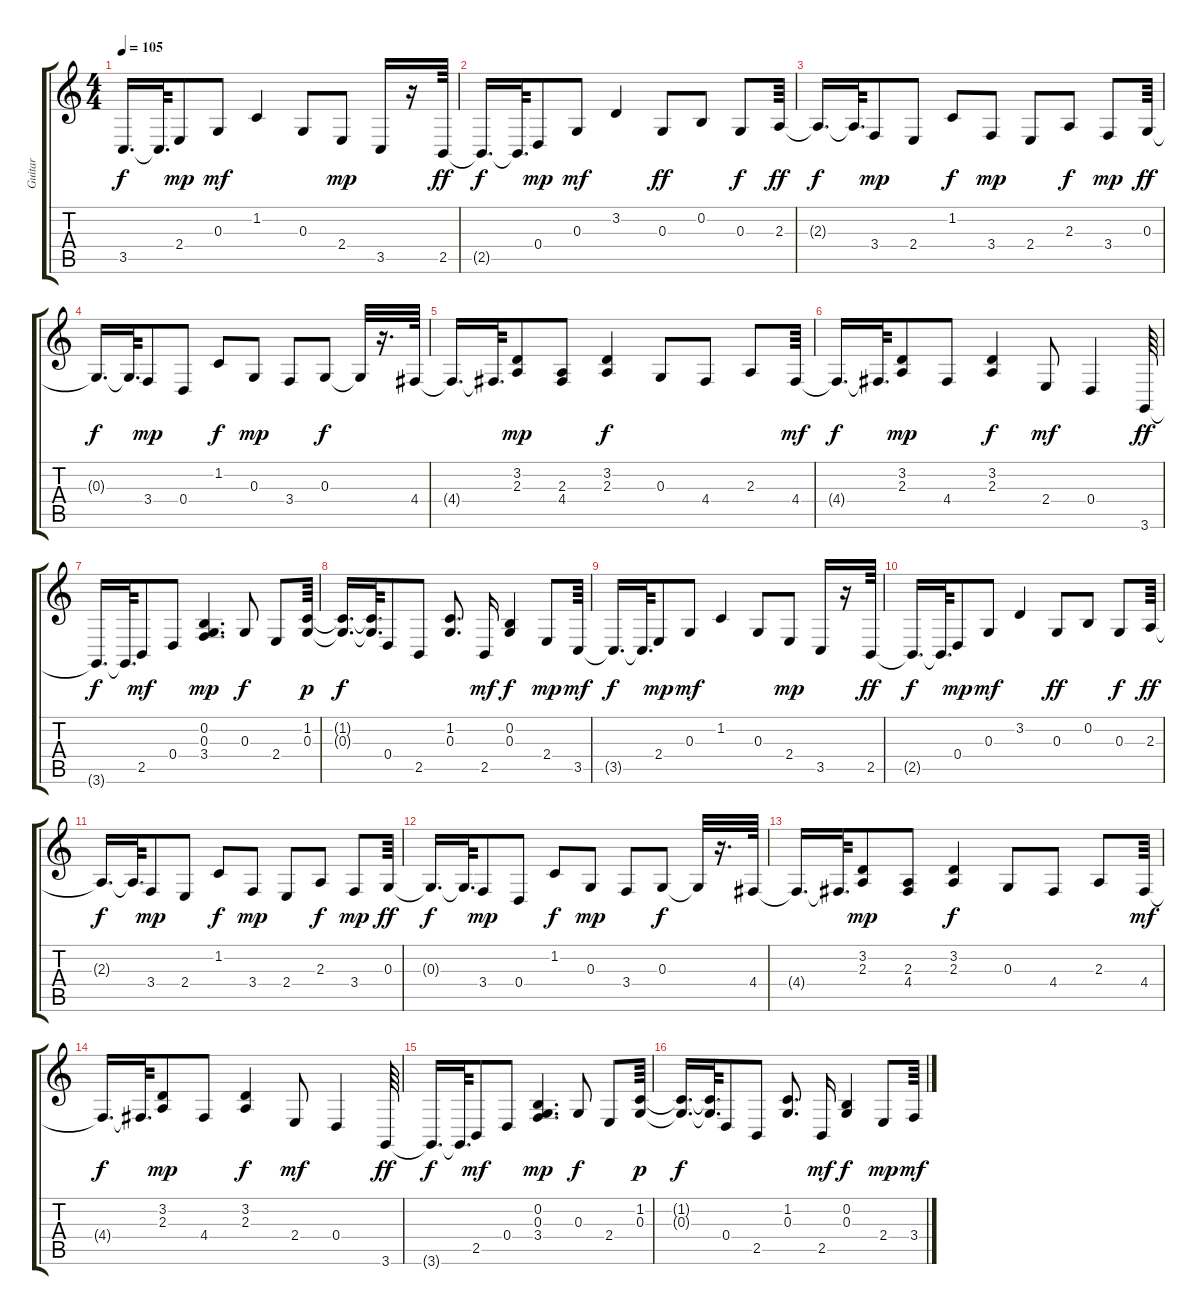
\track ("Guitar" "Guitar") {instrument altosax}
\staff {score tabs}
\tuning (E4 B3 G3 D3 A2 E2) {hide}
\ts (4 4)
\tempo 105
\clef g2
\ks c
3.5{t}.16{d dy f} 3.5{t}.64{d} 2.4.8{dy mp} 0.3.8{dy mf} 1.2.4 0.3.8 2.4.8{dy mp} 3.5.16 r.16 2.5.64{dy ff} |
2.5{t}.16{d dy f} 2.5{t}.64{d} 0.4.8{dy mp} 0.3.8{dy mf} 3.2.4 0.3.8{dy ff} 0.2.8 0.3.8{dy f} 2.3.64{dy ff} |
2.3{t}.16{d dy f} 2.3{t}.64{d} 3.4.8{dy mp} 2.4.8 1.2.8{dy f} 3.4.8{dy mp} 2.4.8 2.3.8{dy f} 3.4.8{dy mp} 0.3.64{dy ff} |
0.3{t}.16{d dy f} 0.3{t}.64{d} 3.4.8{dy mp} 0.4.8 1.2.8{dy f} 0.3.8{dy mp} 3.4.8 0.3.8{dy f} 0.3{t}.32 r.16{d} 4.4.64 |
4.4{t}.16{d} 4.4{t}.64{d} (3.2 2.3).8{dy mp} (2.3 4.4).8 (3.2 2.3).4{dy f} 0.3.8 4.4.8 2.3.8 4.4.64{dy mf} |
4.4{t}.16{d dy f} 4.4{t}.64{d} (3.2 2.3).8{dy mp} 4.4.8 (3.2 2.3).4{dy f} 2.4.8{dy mf} 0.4.4 3.6.64{dy ff} |
3.6{t}.16{d dy f} 3.6{t}.64{d} 2.5.8{dy mf} 0.4.8 (0.2 0.3 3.4).4{d dy mp} 0.3.8{dy f} 2.4.8 (1.2 0.3).64{dy p} |
(1.2{t} 0.3{t}).16{d dy f} (1.2{t} 0.3{t}).64{d} 0.4.8 2.5.8 (1.2 0.3).8{d} 2.5.16{dy mf} (0.2 0.3).4{dy f} 2.4.8{dy mp} 3.5.64{dy mf} |
3.5{t}.16{d dy f} 3.5{t}.64{d} 2.4.8{dy mp} 0.3.8{dy mf} 1.2.4 0.3.8 2.4.8{dy mp} 3.5.16 r.16 2.5.64{dy ff} |
2.5{t}.16{d dy f} 2.5{t}.64{d} 0.4.8{dy mp} 0.3.8{dy mf} 3.2.4 0.3.8{dy ff} 0.2.8 0.3.8{dy f} 2.3.64{dy ff} |
2.3{t}.16{d dy f} 2.3{t}.64{d} 3.4.8{dy mp} 2.4.8 1.2.8{dy f} 3.4.8{dy mp} 2.4.8 2.3.8{dy f} 3.4.8{dy mp} 0.3.64{dy ff} |
0.3{t}.16{d dy f} 0.3{t}.64{d} 3.4.8{dy mp} 0.4.8 1.2.8{dy f} 0.3.8{dy mp} 3.4.8 0.3.8{dy f} 0.3{t}.32 r.16{d} 4.4.64 |
4.4{t}.16{d} 4.4{t}.64{d} (3.2 2.3).8{dy mp} (2.3 4.4).8 (3.2 2.3).4{dy f} 0.3.8 4.4.8 2.3.8 4.4.64{dy mf} |
4.4{t}.16{d dy f} 4.4{t}.64{d} (3.2 2.3).8{dy mp} 4.4.8 (3.2 2.3).4{dy f} 2.4.8{dy mf} 0.4.4 3.6.64{dy ff} |
3.6{t}.16{d dy f} 3.6{t}.64{d} 2.5.8{dy mf} 0.4.8 (0.2 0.3 3.4).4{d dy mp} 0.3.8{dy f} 2.4.8 (1.2 0.3).64{dy p} |
(1.2{t} 0.3{t}).16{d dy f} (1.2{t} 0.3{t}).64{d} 0.4.8 2.5.8 (1.2 0.3).8{d} 2.5.16{dy mf} (0.2 0.3).4{dy f} 2.4.8{dy mp} 3.4.64{dy mf}
